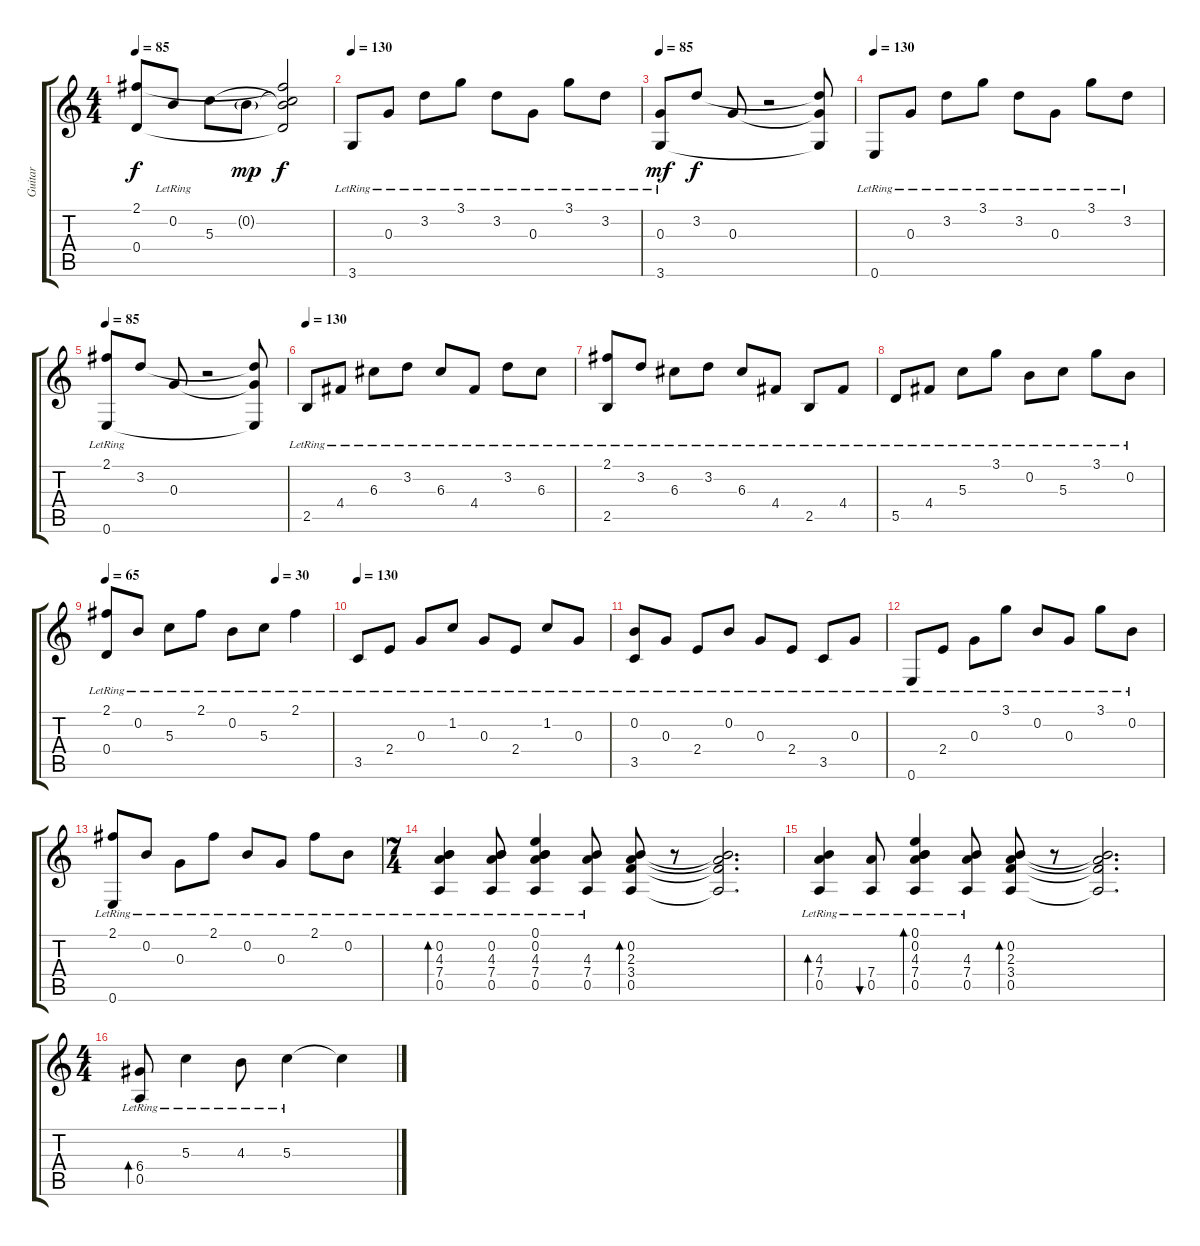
\track ("Guitar" "Guitar") {instrument electricguitarclean}
\staff {score tabs}
\tuning (E4 B3 G3 D3 A2 E2) {hide}
\ts (4 4)
\tempo 85
\clef g2
\ks c
(2.1 0.4).8{dy f} 0.2{lr}.8 5.3.8 0.2{g}.8{dy mp} (2.1{t} 0.2{t} 5.3{t} 0.4{t}).2{dy f} |
\tempo 130
3.6{lr}.8 0.3{lr}.8 3.2{lr}.8 3.1{lr}.8 3.2{lr}.8 0.3{lr}.8 3.1{lr}.8 3.2{lr}.8 |
\tempo 85
(0.3{lr} 3.6).8{dy mf} 3.2.8{dy f} 0.3.8 r.2 (3.2{t} 0.3{t} 3.6{t}).8 |
\tempo 130
0.6{lr}.8 0.3{lr}.8 3.2{lr}.8 3.1{lr}.8 3.2{lr}.8 0.3{lr}.8 3.1{lr}.8 3.2{lr}.8 |
\tempo 85
(2.1{lr} 0.6).8 3.2.8 0.3.8 r.2 (3.2{t} 0.3{t} 0.6{t}).8 |
\tempo 130
2.5{lr}.8 4.4{lr}.8 6.3{lr}.8 3.2{lr}.8 6.3{lr}.8 4.4{lr}.8 3.2{lr}.8 6.3{lr}.8 |
(2.1{lr} 2.5{lr}).8 3.2{lr}.8 6.3{lr}.8 3.2{lr}.8 6.3{lr}.8 4.4{lr}.8 2.5{lr}.8 4.4{lr}.8 |
5.5{lr}.8 4.4{lr}.8 5.3{lr}.8 3.1{lr}.8 0.2{lr}.8 5.3{lr}.8 3.1{lr}.8 0.2{lr}.8 |
\tempo 65
\tempo (30 0.75)
(2.1{lr} 0.4{lr}).8 0.2{lr}.8 5.3{lr}.8 2.1{lr}.8 0.2{lr}.8 5.3{lr}.8 2.1{lr}.4 |
\tempo 130
3.5{lr}.8 2.4{lr}.8 0.3{lr}.8 1.2{lr}.8 0.3{lr}.8 2.4{lr}.8 1.2{lr}.8 0.3{lr}.8 |
(0.2{lr} 3.5{lr}).8 0.3{lr}.8 2.4{lr}.8 0.2{lr}.8 0.3{lr}.8 2.4{lr}.8 3.5{lr}.8 0.3{lr}.8 |
0.6{lr}.8 2.4{lr}.8 0.3{lr}.8 3.1{lr}.8 0.2{lr}.8 0.3{lr}.8 3.1{lr}.8 0.2{lr}.8 |
(2.1{lr} 0.6{lr}).8 0.2{lr}.8 0.3{lr}.8 2.1{lr}.8 0.2{lr}.8 0.3{lr}.8 2.1{lr}.8 0.2{lr}.8 |
\ts (7 4)
(0.2{lr} 4.3{lr} 7.4{lr} 0.5{lr}).4{bd 60} (0.2{lr} 4.3{lr} 7.4{lr} 0.5{lr}).8 (0.1{lr} 0.2{lr} 4.3{lr} 7.4{lr} 0.5{lr}).4 (4.3{lr} 7.4{lr} 0.5{lr}).8 (0.2 2.3 3.4 0.5).8{bd 60} r.8 (0.2{t} 2.3{t} 3.4{t} 0.5{t}).2{d} |
(4.3{lr} 7.4{lr} 0.5{lr}).4{bd 60} (7.4{lr} 0.5{lr}).8{bu 60} (0.1{lr} 0.2{lr} 4.3{lr} 7.4{lr} 0.5{lr}).4{bd 60} (4.3{lr} 7.4{lr} 0.5{lr}).8 (0.2 2.3 3.4 0.5).8{bd 60} r.8 (0.2{t} 2.3{t} 3.4{t} 0.5{t}).2{d} |
\ts (4 4)
(6.4{lr} 0.5{lr}).8{bd 60} 5.3{lr}.4 4.3{lr}.8 5.3{lr}.4 5.3{t}.4
